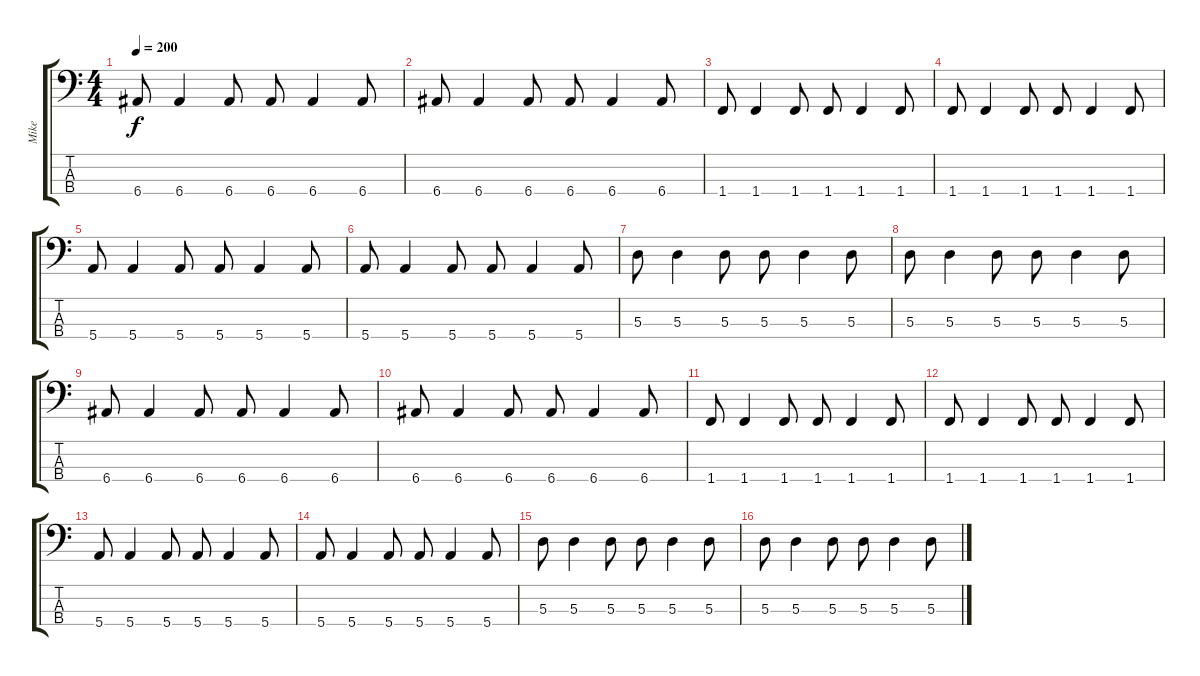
\track ("Mike" "Mike") {instrument electricbasspick}
\staff {score tabs}
\tuning (G2 D2 A1 E1) {hide}
\ts (4 4)
\tempo 200
\clef f4
\ks c
6.4.8{dy f} 6.4.4 6.4.8 6.4.8 6.4.4 6.4.8 |
6.4.8 6.4.4 6.4.8 6.4.8 6.4.4 6.4.8 |
1.4.8 1.4.4 1.4.8 1.4.8 1.4.4 1.4.8 |
1.4.8 1.4.4 1.4.8 1.4.8 1.4.4 1.4.8 |
5.4.8 5.4.4 5.4.8 5.4.8 5.4.4 5.4.8 |
5.4.8 5.4.4 5.4.8 5.4.8 5.4.4 5.4.8 |
5.3.8 5.3.4 5.3.8 5.3.8 5.3.4 5.3.8 |
5.3.8 5.3.4 5.3.8 5.3.8 5.3.4 5.3.8 |
6.4.8 6.4.4 6.4.8 6.4.8 6.4.4 6.4.8 |
6.4.8 6.4.4 6.4.8 6.4.8 6.4.4 6.4.8 |
1.4.8 1.4.4 1.4.8 1.4.8 1.4.4 1.4.8 |
1.4.8 1.4.4 1.4.8 1.4.8 1.4.4 1.4.8 |
5.4.8 5.4.4 5.4.8 5.4.8 5.4.4 5.4.8 |
5.4.8 5.4.4 5.4.8 5.4.8 5.4.4 5.4.8 |
5.3.8 5.3.4 5.3.8 5.3.8 5.3.4 5.3.8 |
5.3.8 5.3.4 5.3.8 5.3.8 5.3.4 5.3.8
